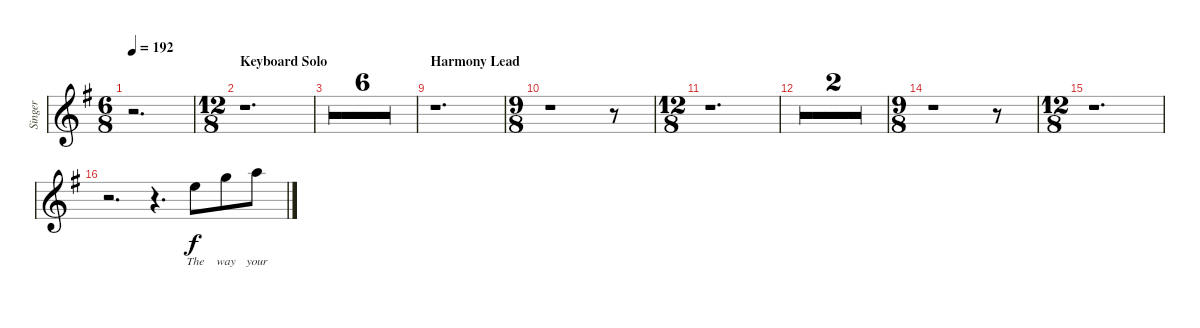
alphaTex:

\defaultSystemsLayout 4
\bracketExtendMode groupsimilarinstruments
\otherSystemsTrackNameOrientation horizontal
\track ("Tenor Voice" "Singer") {multiBarRest instrument voiceoohs}
\staff {score}
\tuning (E4 B3 G3 D3 A2 E2)
\ts (6 8)
\tempo 192
\clef g2
\ks g
r.2{d dy f} |
\ts (12 8)
\beaming (8 3 3 3 3)
\section ("" "Keyboard Solo")
r.1{d} |
r.1{d} |
r.1{d} |
r.1{d} |
r.1{d} |
r.1{d} |
r.1{d} |
\section ("" "Harmony Lead")
r.1{d} |
\ts (9 8)
\beaming (8 3 3 3 3)
r.1 r.8 |
\ts (12 8)
\beaming (8 3 3 3 3)
r.1{d} |
r.1{d} |
r.1{d} |
\ts (9 8)
\beaming (8 3 3 3 3)
r.1 r.8 |
\ts (12 8)
\beaming (8 3 3 3 3)
r.1{d} |
r.2{d} r.4{d} 12.1{acc forcenatural}.8{lyrics (0 "The") lyrics (1 "") lyrics (2 "") lyrics (3 "") lyrics (4 "")} 15.1{acc forcenatural}.8{lyrics (0 "way") lyrics (1 "") lyrics (2 "") lyrics (3 "") lyrics (4 "")} 17.1{acc forcenatural}.8{lyrics (0 "your") lyrics (1 "") lyrics (2 "") lyrics (3 "") lyrics (4 "")}
